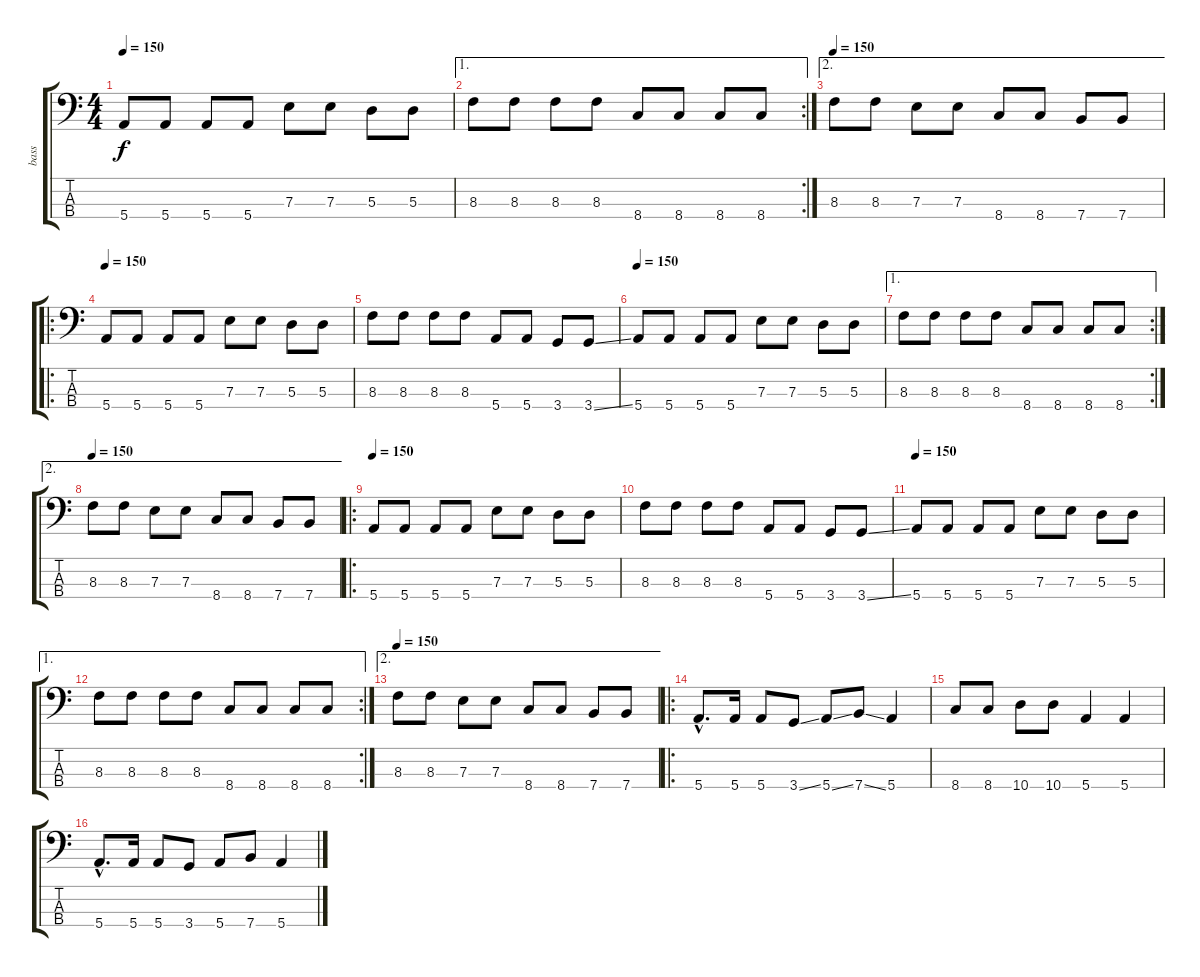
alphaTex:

\track ("bass" "bass") {instrument electricbassfinger}
\staff {score tabs}
\tuning (G2 D2 A1 E1) {hide}
\ts (4 4)
\tempo 150
\clef f4
\ks c
5.4.8{dy f} 5.4.8 5.4.8 5.4.8 7.3.8 7.3.8 5.3.8 5.3.8 |
\ae 1
\rc 2
8.3.8 8.3.8 8.3.8 8.3.8 8.4.8 8.4.8 8.4.8 8.4.8 |
\ae 2
\tempo 150
8.3.8 8.3.8 7.3.8 7.3.8 8.4.8 8.4.8 7.4.8 7.4.8 |
\ro
\tempo 150
5.4.8 5.4.8 5.4.8 5.4.8 7.3.8 7.3.8 5.3.8 5.3.8 |
8.3.8 8.3.8 8.3.8 8.3.8 5.4.8 5.4.8 3.4.8 3.4{ss}.8 |
\tempo 150
5.4.8 5.4.8 5.4.8 5.4.8 7.3.8 7.3.8 5.3.8 5.3.8 |
\ae 1
\rc 2
8.3.8 8.3.8 8.3.8 8.3.8 8.4.8 8.4.8 8.4.8 8.4.8 |
\ae 2
\tempo 150
8.3.8 8.3.8 7.3.8 7.3.8 8.4.8 8.4.8 7.4.8 7.4.8 |
\ro
\tempo 150
5.4.8 5.4.8 5.4.8 5.4.8 7.3.8 7.3.8 5.3.8 5.3.8 |
8.3.8 8.3.8 8.3.8 8.3.8 5.4.8 5.4.8 3.4.8 3.4{ss}.8 |
\tempo 150
5.4.8 5.4.8 5.4.8 5.4.8 7.3.8 7.3.8 5.3.8 5.3.8 |
\ae 1
\rc 2
8.3.8 8.3.8 8.3.8 8.3.8 8.4.8 8.4.8 8.4.8 8.4.8 |
\ae 2
\tempo 150
8.3.8 8.3.8 7.3.8 7.3.8 8.4.8 8.4.8 7.4.8 7.4.8 |
\ro
5.4{hac}.8{d} 5.4.16 5.4.8 3.4{ss}.8 5.4{ss}.8 7.4{ss}.8 5.4.4 |
8.4.8 8.4.8 10.4.8 10.4.8 5.4.4 5.4.4 |
5.4{hac}.8{d} 5.4.16 5.4.8 3.4.8 5.4.8 7.4.8 5.4.4
